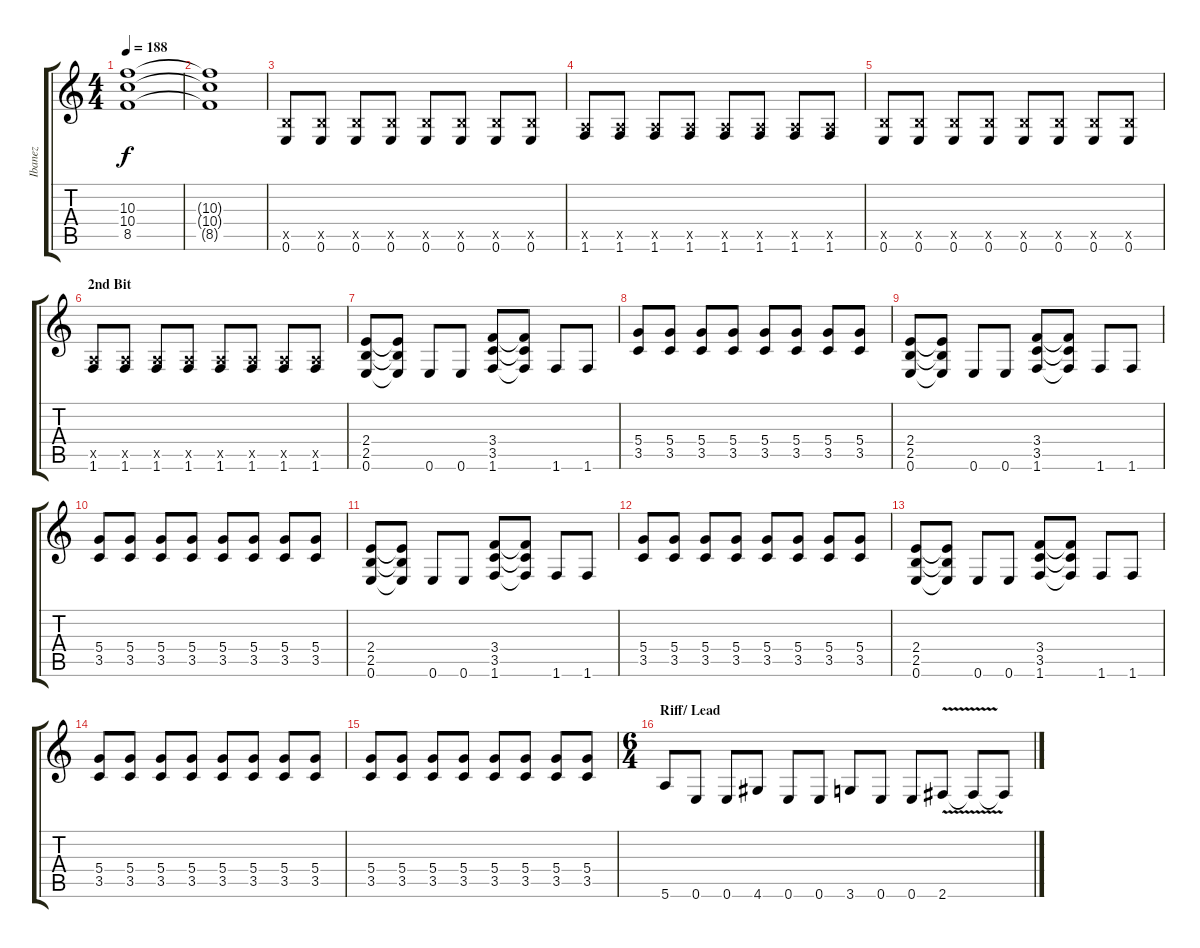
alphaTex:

\track ("Ibanez" "Ibanez") {instrument distortionguitar}
\staff {score tabs}
\tuning (E4 B3 G3 D3 A2 E2) {hide}
\ts (4 4)
\tempo 188
\clef g2
\ks c
(10.3 10.4 8.5).1{dy f} |
(10.3{t} 10.4{t} 8.5{t}).1 |
(2.5{x} 0.6).8 (2.5{x} 0.6).8 (2.5{x} 0.6).8 (2.5{x} 0.6).8 (2.5{x} 0.6).8 (2.5{x} 0.6).8 (2.5{x} 0.6).8 (2.5{x} 0.6).8 |
(0.5{x} 1.6).8 (0.5{x} 1.6).8 (0.5{x} 1.6).8 (0.5{x} 1.6).8 (0.5{x} 1.6).8 (0.5{x} 1.6).8 (0.5{x} 1.6).8 (0.5{x} 1.6).8 |
(2.5{x} 0.6).8 (2.5{x} 0.6).8 (2.5{x} 0.6).8 (2.5{x} 0.6).8 (2.5{x} 0.6).8 (2.5{x} 0.6).8 (2.5{x} 0.6).8 (2.5{x} 0.6).8 |
\section ("" "2nd Bit")
(0.5{x} 1.6).8 (0.5{x} 1.6).8 (0.5{x} 1.6).8 (0.5{x} 1.6).8 (0.5{x} 1.6).8 (0.5{x} 1.6).8 (0.5{x} 1.6).8 (0.5{x} 1.6).8 |
(2.4 2.5 0.6).8 (2.4{t} 2.5{t} 0.6{t}).8 0.6.8 0.6.8 (3.4 3.5 1.6).8 (3.4{t} 3.5{t} 1.6{t}).8 1.6.8 1.6.8 |
(5.4 3.5).8 (5.4 3.5).8 (5.4 3.5).8 (5.4 3.5).8 (5.4 3.5).8 (5.4 3.5).8 (5.4 3.5).8 (5.4 3.5).8 |
(2.4 2.5 0.6).8 (2.4{t} 2.5{t} 0.6{t}).8 0.6.8 0.6.8 (3.4 3.5 1.6).8 (3.4{t} 3.5{t} 1.6{t}).8 1.6.8 1.6.8 |
(5.4 3.5).8 (5.4 3.5).8 (5.4 3.5).8 (5.4 3.5).8 (5.4 3.5).8 (5.4 3.5).8 (5.4 3.5).8 (5.4 3.5).8 |
(2.4 2.5 0.6).8 (2.4{t} 2.5{t} 0.6{t}).8 0.6.8 0.6.8 (3.4 3.5 1.6).8 (3.4{t} 3.5{t} 1.6{t}).8 1.6.8 1.6.8 |
(5.4 3.5).8 (5.4 3.5).8 (5.4 3.5).8 (5.4 3.5).8 (5.4 3.5).8 (5.4 3.5).8 (5.4 3.5).8 (5.4 3.5).8 |
(2.4 2.5 0.6).8 (2.4{t} 2.5{t} 0.6{t}).8 0.6.8 0.6.8 (3.4 3.5 1.6).8 (3.4{t} 3.5{t} 1.6{t}).8 1.6.8 1.6.8 |
(5.4 3.5).8 (5.4 3.5).8 (5.4 3.5).8 (5.4 3.5).8 (5.4 3.5).8 (5.4 3.5).8 (5.4 3.5).8 (5.4 3.5).8 |
(5.4 3.5).8 (5.4 3.5).8 (5.4 3.5).8 (5.4 3.5).8 (5.4 3.5).8 (5.4 3.5).8 (5.4 3.5).8 (5.4 3.5).8 |
\ts (6 4)
\section ("" "Riff/ Lead")
5.6.8{instrument distortionguitar} 0.6.8 0.6.8 4.6.8 0.6.8 0.6.8 3.6.8 0.6.8 0.6.8 2.6{v}.8 2.6{t}.8 2.6{t}.8
